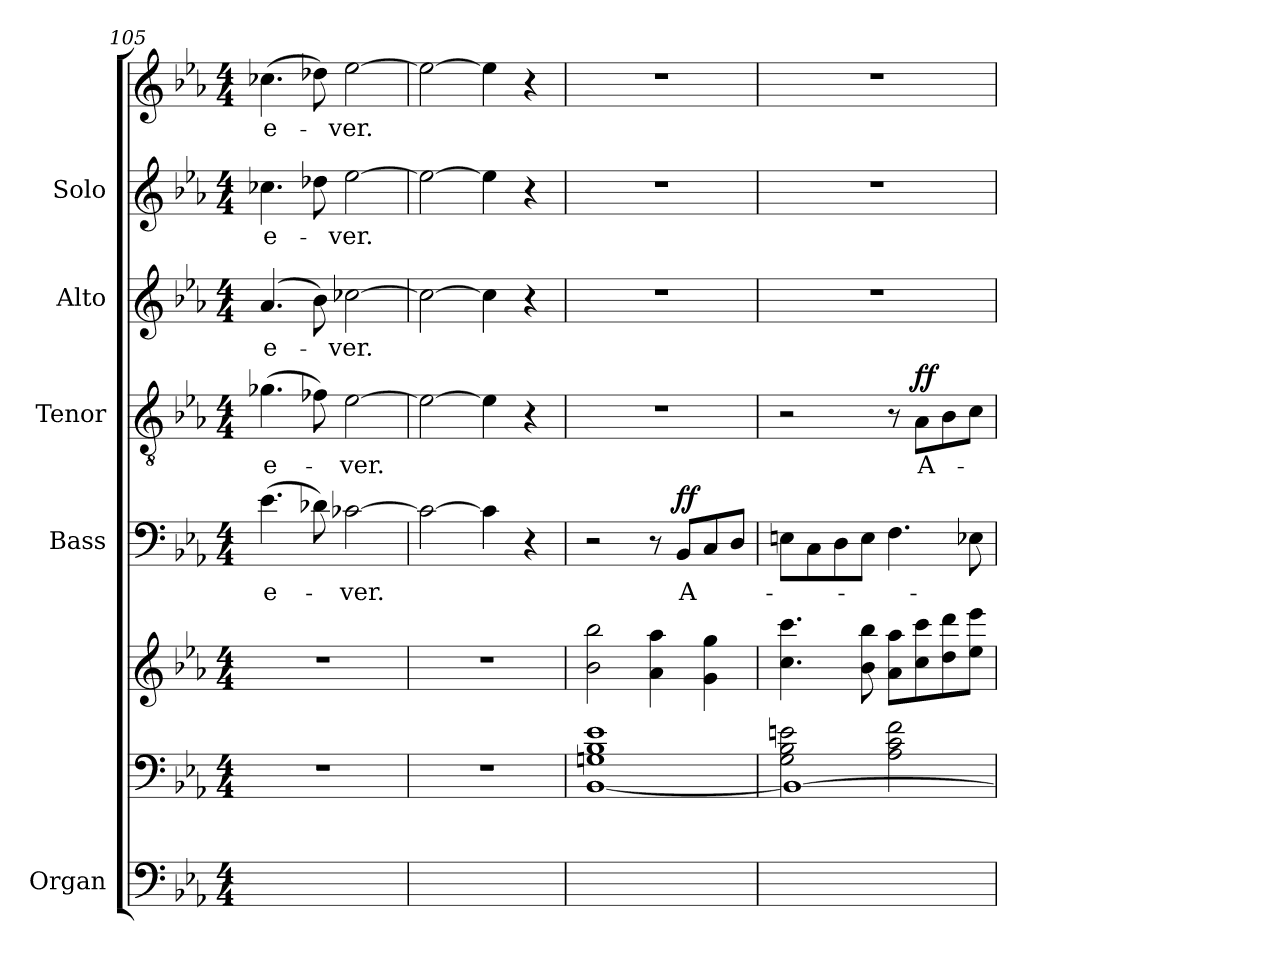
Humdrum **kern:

**kern	**kern	**kern	**kern	**text	**dynam	**kern	**text	**dynam	**kern	**text	**kern	**text	**kern	**text
*part5	*part5	*part5	*part4	*part4	*part4	*part3	*part3	*part3	*part2	*part2	*part1	*part1	*part1	*part1
*staff8	*staff7	*staff6	*staff5	*staff5	*staff5	*staff4	*staff4	*staff4	*staff3	*staff3	*staff2	*staff2	*staff1	*staff1
*I"Organ	*	*	*I"Bass	*	*	*I"Tenor	*	*	*I"Alto	*	*I"Solo	*	*	*
*	*	*	*I'B	*	*	*I'T	*	*	*I'A	*	*I'S	*	*	*
*clefF4	*clefF4	*clefG2	*clefF4	*	*	*clefGv2	*	*	*clefG2	*	*clefG2	*	*clefG2	*
*k[b-e-a-]	*k[b-e-a-]	*k[b-e-a-]	*k[b-e-a-]	*	*	*k[b-e-a-]	*	*	*k[b-e-a-]	*	*k[b-e-a-]	*	*k[b-e-a-]	*
*E-:	*E-:	*E-:	*E-:	*	*	*E-:	*	*	*E-:	*	*E-:	*	*E-:	*
*M4/4	*M4/4	*M4/4	*M4/4	*	*	*M4/4	*	*	*M4/4	*	*M4/4	*	*M4/4	*
=105	=105	=105	=105	=105	=105	=105	=105	=105	=105	=105	=105	=105	=105	=105
*	*^	*	*	*	*	*	*	*	*	*	*	*	*	*
*	*	*^	*	*	*	*	*	*	*	*	*	*	*	*	*
!	!	!	!	!	!	!LO:LY:b	!	!	!LO:LY:b	!	!	!LO:LY:b	!	!LO:LY:b	!	!LO:LY:b
1ryy	1r	1r	1ryy	1r	(>4.e-	e-	.	(>4.g-X	e-	.	(<4.a-	e-	4.cc-X	e-	(>4.cc-X	e-
.	.	.	.	.	8d-X)	.	.	8f-X)	.	.	8b-)	.	8dd-X	.	8dd-X)	.
!	!	!	!	!	!	!LO:LY:b	!	!	!LO:LY:b	!	!	!LO:LY:b	!	!LO:LY:b	!	!LO:LY:b
.	.	.	.	.	[2c-X	ver.	.	[2e-	ver.	.	[2cc-X	ver.	[2ee-	ver.	[2ee-	ver.
=106	=106	=106	=106	=106	=106	=106	=106	=106	=106	=106	=106	=106	=106	=106	=106	=106
1ryy	1r	1r	1ryy	1r	2c-_	.	.	2e-_	.	.	2cc-_	.	2ee-_	.	2ee-_	.
.	.	.	.	.	4c-]	.	.	4e-]	.	.	4cc-]	.	4ee-]	.	4ee-]	.
.	.	.	.	.	4r	.	.	4r	.	.	4r	.	4r	.	4r	.
=107	=107	=107	=107	=107	=107	=107	=107	=107	=107	=107	=107	=107	=107	=107	=107	=107
1ryy	1Gn/ 1B-/ 1e-/	[1BB-\	1ryy	2b- 2bb-	2r	.	.	1r	.	.	1r	.	1r	.	1r	.
.	.	.	.	4a- 4aa-	8r	.	.	.	.	.	.	.	.	.	.	.
!	!	!	!	!	!	!LO:LY:b	!LO:DY:b	!	!	!	!	!	!	!	!	!
.	.	.	.	.	8BB-L	A-	ff	.	.	.	.	.	.	.	.	.
.	.	.	.	4g 4gg	8C	.	.	.	.	.	.	.	.	.	.	.
.	.	.	.	.	8DJ	.	.	.	.	.	.	.	.	.	.	.
=108	=108	=108	=108	=108	=108	=108	=108	=108	=108	=108	=108	=108	=108	=108	=108	=108
1ryy	1ryy	2G\ 2B-\ 2en\	1BB-_	4.cc 4.ccc	8EnL	.	.	2r	.	.	1r	.	1r	.	1r	.
.	.	.	.	.	8C	.	.	.	.	.	.	.	.	.	.	.
.	.	.	.	.	8D	.	.	.	.	.	.	.	.	.	.	.
.	.	.	.	8b- 8bb-	8EJ	.	.	.	.	.	.	.	.	.	.	.
.	.	2A-\ 2c\ 2f\	.	8a- 8aa-L	4.F	.	.	8r	.	.	.	.	.	.	.	.
!	!	!	!	!	!	!	!	!	!LO:LY:b	!LO:DY:b	!	!	!	!	!	!
.	.	.	.	8cc 8ccc	.	.	.	8A-L	A-	ff	.	.	.	.	.	.
.	.	.	.	8dd 8ddd	.	.	.	8B-	.	.	.	.	.	.	.	.
.	.	.	.	8ee- 8eee-J	8E-X	.	.	8cJ	.	.	.	.	.	.	.	.
*	*v	*v	*v	*	*	*	*	*	*	*	*	*	*	*	*	*
=	=	=	=	=	=	=	=	=	=	=	=	=	=	=
*-	*-	*-	*-	*-	*-	*-	*-	*-	*-	*-	*-	*-	*-	*-
